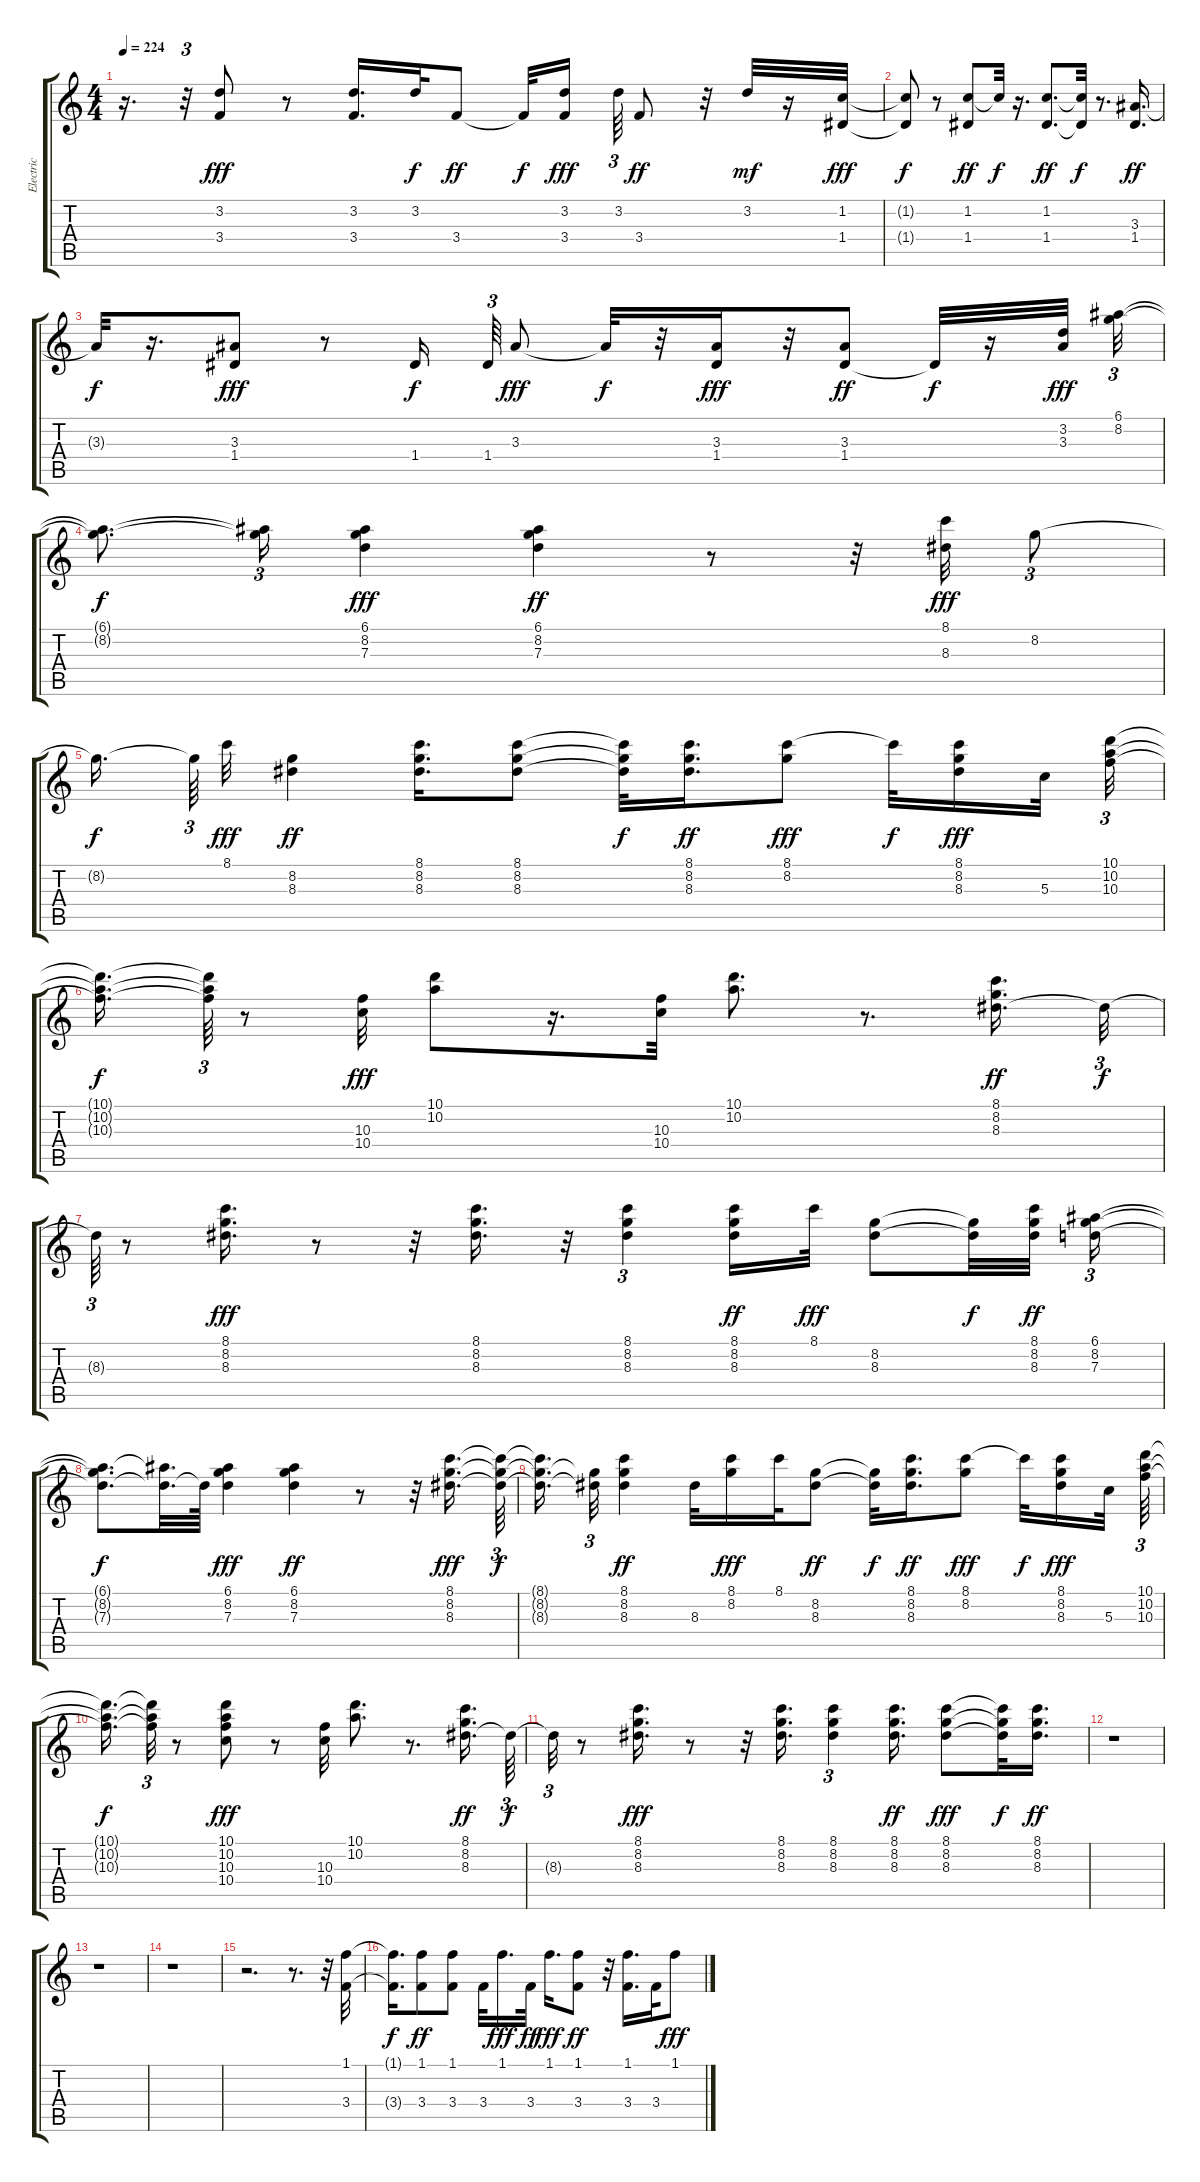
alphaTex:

\track ("Electric" "Electric") {instrument electricguitarclean}
\staff {score tabs}
\tuning (E4 B3 G3 D3 A2 E2) {hide}
\ts (4 4)
\tempo 224
\clef g2
\ks c
r.16{d dy fff} r.32{tu (3 2)} (3.2 3.4).8 r.8 (3.2 3.4).16{d} 3.2.32{dy f} 3.4.8{dy ff} 3.4{t}.32{dy f} (3.2 3.4).16{dy fff beam splitsecondary} 3.2.64{tu (3 2)} 3.4.8{dy ff} r.32 3.2.32{dy mf} r.16 (1.2 1.4).32{dy fff} |
(1.2{t} 1.4{t}).8{dy f} r.8 (1.2 1.4).8{dy ff} 1.2{t}.32{dy f} r.16{d} (1.2 1.4).8{d dy ff} (1.2{t} 1.4{t}).32{dy f} r.8{d} (3.3 1.4).16{d dy ff} |
3.3{t}.32{dy f} r.16{d} (3.3 1.4).8{dy fff} r.8 1.4.16{dy f beam splitsecondary} 1.4.64{tu (3 2)} 3.3.8{dy fff} 3.3{t}.32{dy f} r.32 (3.3 1.4).16{dy fff} r.32 (3.3 1.4).8{dy ff} 1.4{t}.32{dy f} r.16 (3.2 3.3).32{dy fff} (6.1 8.2).32{tu (3 2)} |
(6.1{t} 8.2{t}).8{d dy f} (6.1{t} 8.2{t}).16{tu (3 2)} (6.1 8.2 7.3).4{dy fff} (6.1 8.2 7.3).4{dy ff} r.8 r.32 (8.1 8.3).32{dy fff} 8.2.8{tu (3 2)} |
8.2{t}.16{d dy f beam splitsecondary} 8.2{t}.64{tu (3 2)} 8.1.32{dy fff} (8.2 8.3).4{dy ff} (8.1 8.2 8.3).16{d} (8.1 8.2 8.3).8 (8.1{t} 8.2{t} 8.3{t}).32{dy f} (8.1 8.2 8.3).16{d dy ff} (8.1 8.2).8{dy fff} 8.1{t}.32{dy f} (8.1 8.2 8.3).16{dy fff} 5.3.32 (10.1 10.2 10.3).32{tu (3 2)} |
(10.1{t} 10.2{t} 10.3{t}).16{d dy f} (10.1{t} 10.2{t} 10.3{t}).64{tu (3 2)} r.8 (10.3 10.4).32{dy fff} (10.1 10.2).8 r.16{d} (10.3 10.4).32 (10.1 10.2).8{d} r.8{d} (8.1 8.2 8.3).16{d dy ff} 8.3{t}.32{tu (3 2) dy f} |
8.3{t}.64{tu (3 2)} r.8 (8.1 8.2 8.3).16{d dy fff} r.8 r.32 (8.1 8.2 8.3).16{d} r.32 (8.1 8.2 8.3).4{tu (3 2)} (8.1 8.2 8.3).16{dy ff} 8.1.32{dy fff} (8.2 8.3).8 (8.2{t} 8.3{t}).32{dy f} (8.1 8.2 8.3).32{dy ff beam splitsecondary} (6.1 8.2 7.3).16{tu (3 2)} |
(6.1{t} 8.2{t} 7.3{t}).8{d dy f} (6.1{t} 7.3{t}).32{d} 7.3{t}.64 (6.1 8.2 7.3).4{dy fff} (6.1 8.2 7.3).4{dy ff} r.8 r.32 (8.1 8.2 8.3).16{d dy fff} (8.1{t} 8.2{t} 8.3{t}).64{tu (3 2) dy f} |
(8.1{t} 8.2{t} 8.3{t}).16{d} (8.2{t} 8.3{t}).32{tu (3 2)} (8.1 8.2 8.3).4{dy ff} 8.3.32 (8.1 8.2).16{dy fff} 8.1.32 (8.2 8.3).8{dy ff} (8.2{t} 8.3{t}).32{dy f} (8.1 8.2 8.3).16{d dy ff} (8.1 8.2).8{dy fff} 8.1{t}.32{dy f} (8.1 8.2 8.3).16{dy fff} 5.3.32 (10.1 10.2 10.3).64{tu (3 2)} |
(10.1{t} 10.2{t} 10.3{t}).16{d dy f} (10.1{t} 10.2{t} 10.3{t}).32{tu (3 2)} r.8 (10.1 10.2 10.3 10.4).8{dy fff} r.8 (10.3 10.4).32 (10.1 10.2).8{d} r.8{d} (8.1 8.2 8.3).16{d dy ff} 8.3{t}.64{tu (3 2) dy f} |
8.3{t}.32{tu (3 2)} r.8 (8.1 8.2 8.3).16{d dy fff} r.8 r.32 (8.1 8.2 8.3).16{d} (8.1 8.2 8.3).4{tu (3 2)} (8.1 8.2 8.3).16{d dy ff} (8.1 8.2 8.3).8{dy fff} (8.1{t} 8.2{t} 8.3{t}).32{dy f} (8.1 8.2 8.3).16{d dy ff} |
r.1 |
r.1 |
r.1 |
r.2{d} r.8{d} r.32 (1.1 3.4).32 |
(1.1{t} 3.4{t}).16{d dy f} (1.1 3.4).8{dy ff} (1.1 3.4).8 3.4.32 1.1.16{d dy fff} 3.4.32{dy ff} 1.1.16{d dy fff} (1.1 3.4).8{dy ff} r.32 (1.1 3.4).16{d} 3.4.32 1.1.8{dy fff}
